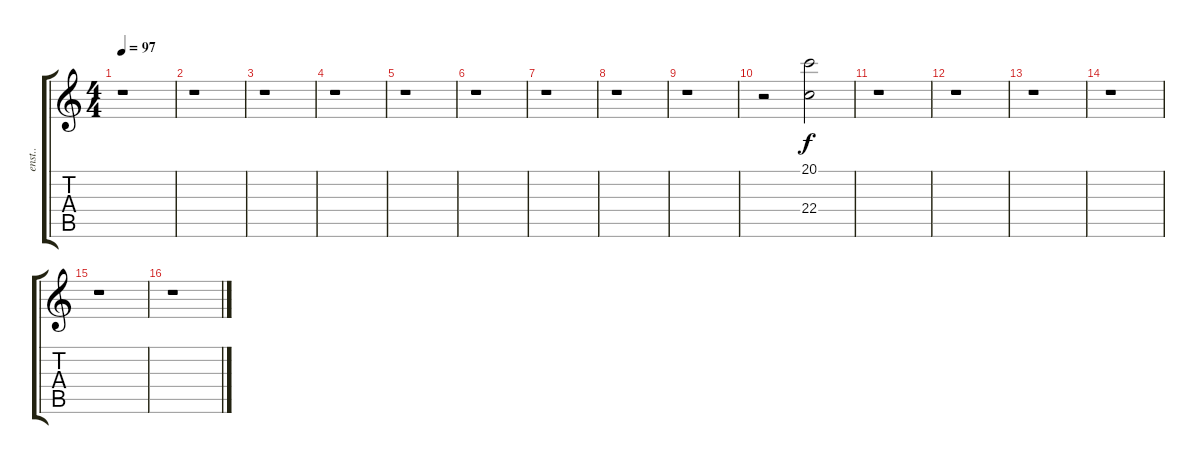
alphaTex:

\track ("enst.." "enst..") {instrument helicopter}
\staff {score tabs}
\tuning (E4 B3 G3 D3 A2 E2) {hide}
\ts (4 4)
\tempo 97
\clef g2
\ks c
r.1{dy f} |
r.1 |
r.1 |
r.1 |
r.1 |
r.1 |
r.1 |
r.1 |
r.1 |
r.2 (20.1 22.4).2 |
r.1 |
r.1 |
r.1 |
r.1 |
r.1 |
r.1
